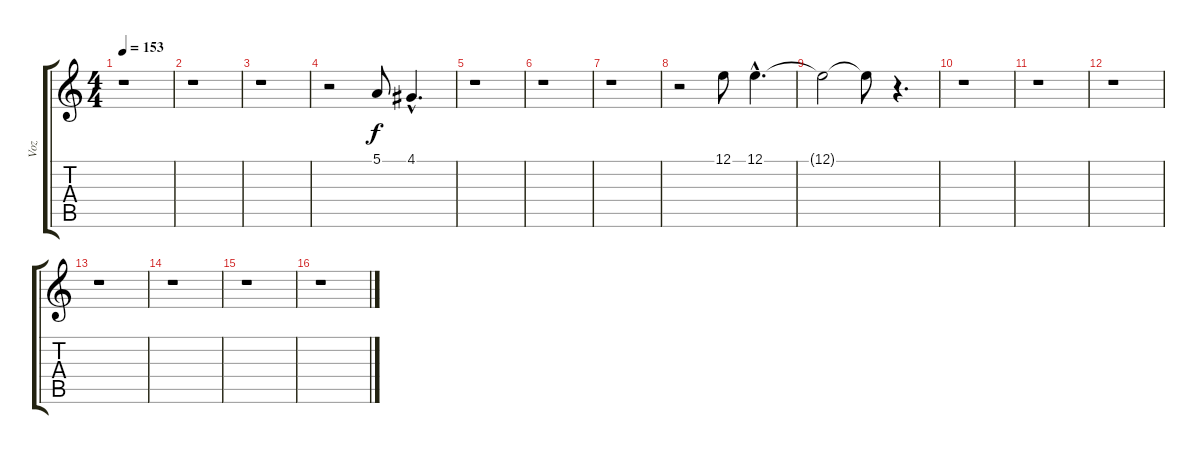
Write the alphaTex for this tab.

\track ("Voz" "Voz") {instrument altosax}
\staff {score tabs}
\tuning (E4 B3 G3 D3 A2 D2) {hide}
\ts (4 4)
\tempo 153
\clef g2
\ks c
r.1{dy f} |
r.1 |
r.1 |
r.2 5.1.8 4.1{hac}.4{d} |
r.1 |
r.1 |
r.1 |
r.2 12.1.8 12.1{hac}.4{d} |
12.1{t}.2 12.1{t}.8 r.4{d} |
r.1 |
r.1 |
r.1 |
r.1 |
r.1 |
r.1 |
r.1
